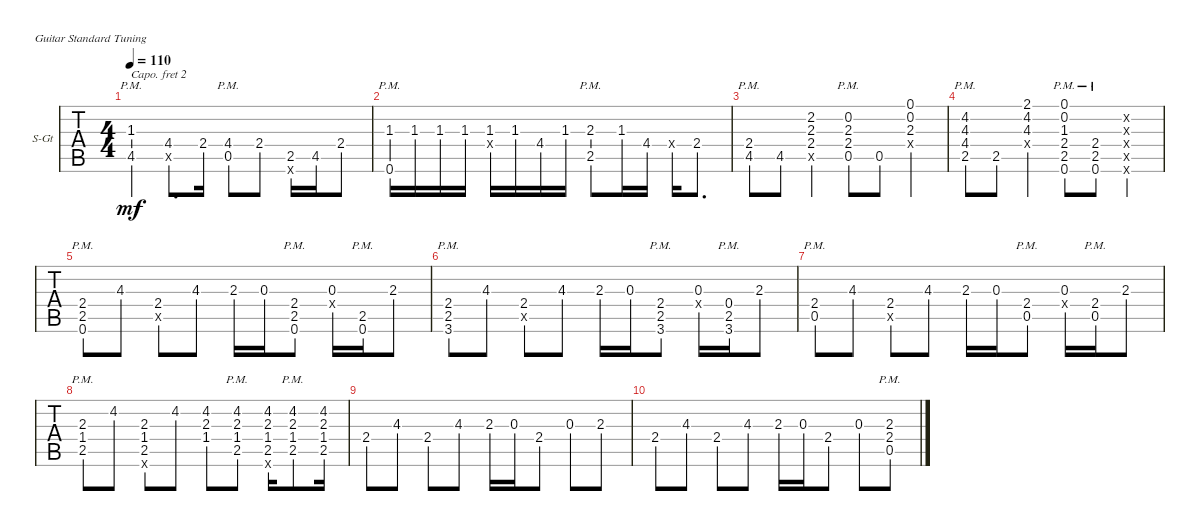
\defaultSystemsLayout 4
\bracketExtendMode groupsimilarinstruments
\firstSystemTrackNameOrientation horizontal
\otherSystemsTrackNameOrientation horizontal
\track ("Steel Guitar" "S-Gt") {instrument acousticguitarsteel}
\staff {tabs}
\capo 2
\tuning (E4 B3 G3 D3 A2 E2)
\ts (4 4)
\tempo 110
\clef g2
\ks e
(1.3 4.5{pm}).4{dy mf} (4.4 0.5{x}).8{d} 2.4.16 (4.4 0.5{pm}).8 2.4.8 (2.5 0.6{x}).16 4.5.16 2.4.8 |
(0.6{pm} 1.3).16 1.3.16 1.3.16 1.3.16 (1.3 0.4{x}).16 1.3.16 4.4.16 1.3.16 (2.5{pm} 2.3).8 1.3.16 4.4.16 4.4{x}.16 2.4.8{d} |
(4.5{pm} 2.4).8 4.5.8 (2.2 2.3 2.4 0.5{x}).4 (0.2 0.5{pm} 2.3 2.4).8 0.5.8 (0.1 0.2 2.3 0.4{x}).4 |
(4.2 2.5 4.4{pm} 4.3).8 2.5.8 (2.1 4.2 4.3 0.4{x}).4 (0.1 0.6 1.3 2.4{pm} 2.5 0.2).8 (2.4{pm} 0.6 2.5).8 (0.6{x} 2.5{x} 0.4{x} 0.3{x} 0.2{x}).4 |
(0.6 2.4{pm} 2.5).8 4.3.8 (2.4 0.5{x}).8 4.3.8 2.3.16 0.3.16 (0.6 2.4{pm} 2.5).8 (0.3 0.4{x}).16 (0.6 2.5{pm}).16 2.3.8 |
(3.6 2.4 2.5{pm}).8 4.3.8 (2.4 0.5{x}).8 4.3.8 2.3.16 0.3.16 (3.6 2.4 2.5{pm}).8 (0.3 0.4{x}).16 (3.6 0.4 2.5{pm}).16 2.3.8 |
(0.5{pm} 2.4).8 4.3.8 (2.4 0.5{x}).8 4.3.8 2.3.16 0.3.16 (0.5{pm} 2.4).8 (0.3 0.4{x}).16 (0.5{pm} 2.4).16 2.3.8 |
(2.5{pm} 1.4 2.3).8 4.2.8 (1.4 2.5 0.6{x} 2.3).8 4.2.8 (4.2 2.3 1.4).8 (1.4 2.5{pm} 4.2 2.3).8 (2.3 1.4 2.5 4.2 0.6{x}).16 (2.3 1.4 2.5{pm} 4.2).8 (2.3 1.4 2.5 4.2).16 |
2.4.8 4.3.8 2.4.8 4.3.8 2.3.16 0.3.16 2.4.8 0.3.8 2.3.8 |
2.4.8 4.3.8 2.4.8 4.3.8 2.3.16 0.3.16 2.4.8 0.3.8 (2.3{pm} 2.4 0.5).8
